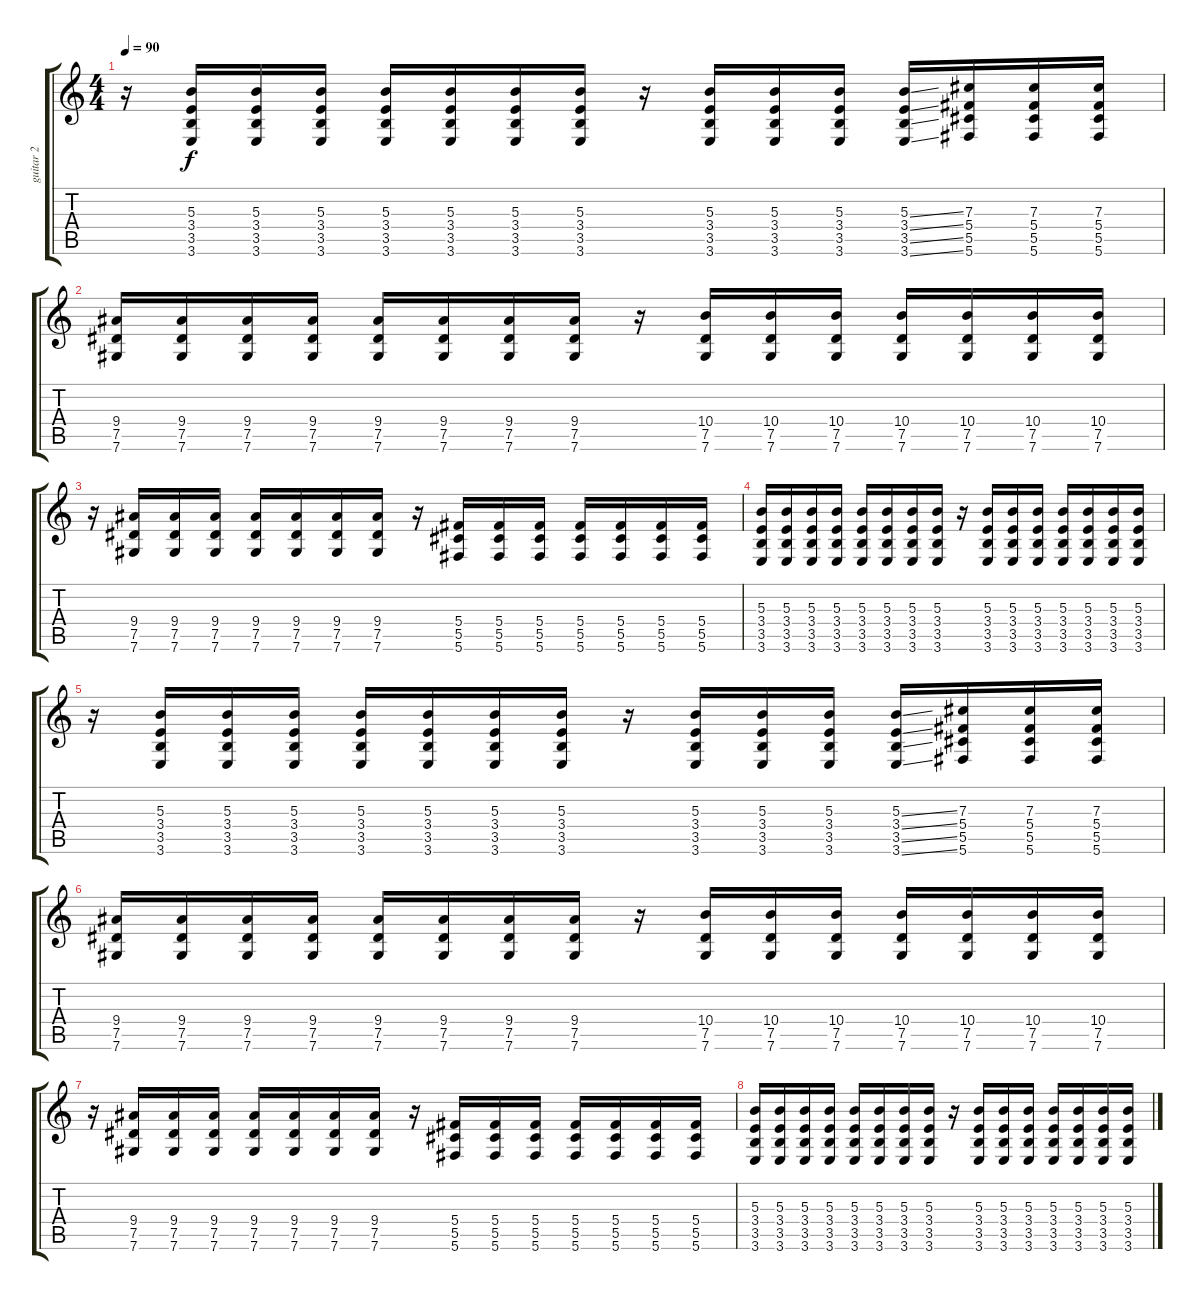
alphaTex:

\track ("guitar 2" "guitar 2") {instrument acousticguitarsteel}
\staff {score tabs}
\tuning (Eb4 Bb3 Gb3 Db3 Ab2 Db2) {hide}
\ts (4 4)
\tempo 90
\clef g2
\ks c
r.16{dy f} (5.3 3.4 3.5 3.6).16 (5.3 3.4 3.5 3.6).16 (5.3 3.4 3.5 3.6).16 (5.3 3.4 3.5 3.6).16 (5.3 3.4 3.5 3.6).16 (5.3 3.4 3.5 3.6).16 (5.3 3.4 3.5 3.6).16 r.16 (5.3 3.4 3.5 3.6).16 (5.3 3.4 3.5 3.6).16 (5.3 3.4 3.5 3.6).16 (5.3{ss} 3.4{ss} 3.5{ss} 3.6{ss}).16 (7.3 5.4 5.5 5.6).16 (7.3 5.4 5.5 5.6).16 (7.3 5.4 5.5 5.6).16 |
(9.4 7.5 7.6).16 (9.4 7.5 7.6).16 (9.4 7.5 7.6).16 (9.4 7.5 7.6).16 (9.4 7.5 7.6).16 (9.4 7.5 7.6).16 (9.4 7.5 7.6).16 (9.4 7.5 7.6).16 r.16 (10.4 7.5 7.6).16 (10.4 7.5 7.6).16 (10.4 7.5 7.6).16 (10.4 7.5 7.6).16 (10.4 7.5 7.6).16 (10.4 7.5 7.6).16 (10.4 7.5 7.6).16 |
r.16 (9.4 7.5 7.6).16 (9.4 7.5 7.6).16 (9.4 7.5 7.6).16 (9.4 7.5 7.6).16 (9.4 7.5 7.6).16 (9.4 7.5 7.6).16 (9.4 7.5 7.6).16 r.16 (5.4 5.5 5.6).16 (5.4 5.5 5.6).16 (5.4 5.5 5.6).16 (5.4 5.5 5.6).16 (5.4 5.5 5.6).16 (5.4 5.5 5.6).16 (5.4 5.5 5.6).16 |
(5.3 3.4 3.5 3.6).16 (5.3 3.4 3.5 3.6).16 (5.3 3.4 3.5 3.6).16 (5.3 3.4 3.5 3.6).16 (5.3 3.4 3.5 3.6).16 (5.3 3.4 3.5 3.6).16 (5.3 3.4 3.5 3.6).16 (5.3 3.4 3.5 3.6).16 r.16 (5.3 3.4 3.5 3.6).16 (5.3 3.4 3.5 3.6).16 (5.3 3.4 3.5 3.6).16 (5.3 3.4 3.5 3.6).16 (5.3 3.4 3.5 3.6).16 (5.3 3.4 3.5 3.6).16 (5.3 3.4 3.5 3.6).16 |
r.16 (5.3 3.4 3.5 3.6).16 (5.3 3.4 3.5 3.6).16 (5.3 3.4 3.5 3.6).16 (5.3 3.4 3.5 3.6).16 (5.3 3.4 3.5 3.6).16 (5.3 3.4 3.5 3.6).16 (5.3 3.4 3.5 3.6).16 r.16 (5.3 3.4 3.5 3.6).16 (5.3 3.4 3.5 3.6).16 (5.3 3.4 3.5 3.6).16 (5.3{ss} 3.4{ss} 3.5{ss} 3.6{ss}).16 (7.3 5.4 5.5 5.6).16 (7.3 5.4 5.5 5.6).16 (7.3 5.4 5.5 5.6).16 |
(9.4 7.5 7.6).16 (9.4 7.5 7.6).16 (9.4 7.5 7.6).16 (9.4 7.5 7.6).16 (9.4 7.5 7.6).16 (9.4 7.5 7.6).16 (9.4 7.5 7.6).16 (9.4 7.5 7.6).16 r.16 (10.4 7.5 7.6).16 (10.4 7.5 7.6).16 (10.4 7.5 7.6).16 (10.4 7.5 7.6).16 (10.4 7.5 7.6).16 (10.4 7.5 7.6).16 (10.4 7.5 7.6).16 |
r.16 (9.4 7.5 7.6).16 (9.4 7.5 7.6).16 (9.4 7.5 7.6).16 (9.4 7.5 7.6).16 (9.4 7.5 7.6).16 (9.4 7.5 7.6).16 (9.4 7.5 7.6).16 r.16 (5.4 5.5 5.6).16 (5.4 5.5 5.6).16 (5.4 5.5 5.6).16 (5.4 5.5 5.6).16 (5.4 5.5 5.6).16 (5.4 5.5 5.6).16 (5.4 5.5 5.6).16 |
(5.3 3.4 3.5 3.6).16 (5.3 3.4 3.5 3.6).16 (5.3 3.4 3.5 3.6).16 (5.3 3.4 3.5 3.6).16 (5.3 3.4 3.5 3.6).16 (5.3 3.4 3.5 3.6).16 (5.3 3.4 3.5 3.6).16 (5.3 3.4 3.5 3.6).16 r.16 (5.3 3.4 3.5 3.6).16 (5.3 3.4 3.5 3.6).16 (5.3 3.4 3.5 3.6).16 (5.3 3.4 3.5 3.6).16 (5.3 3.4 3.5 3.6).16 (5.3 3.4 3.5 3.6).16 (5.3 3.4 3.5 3.6).16
